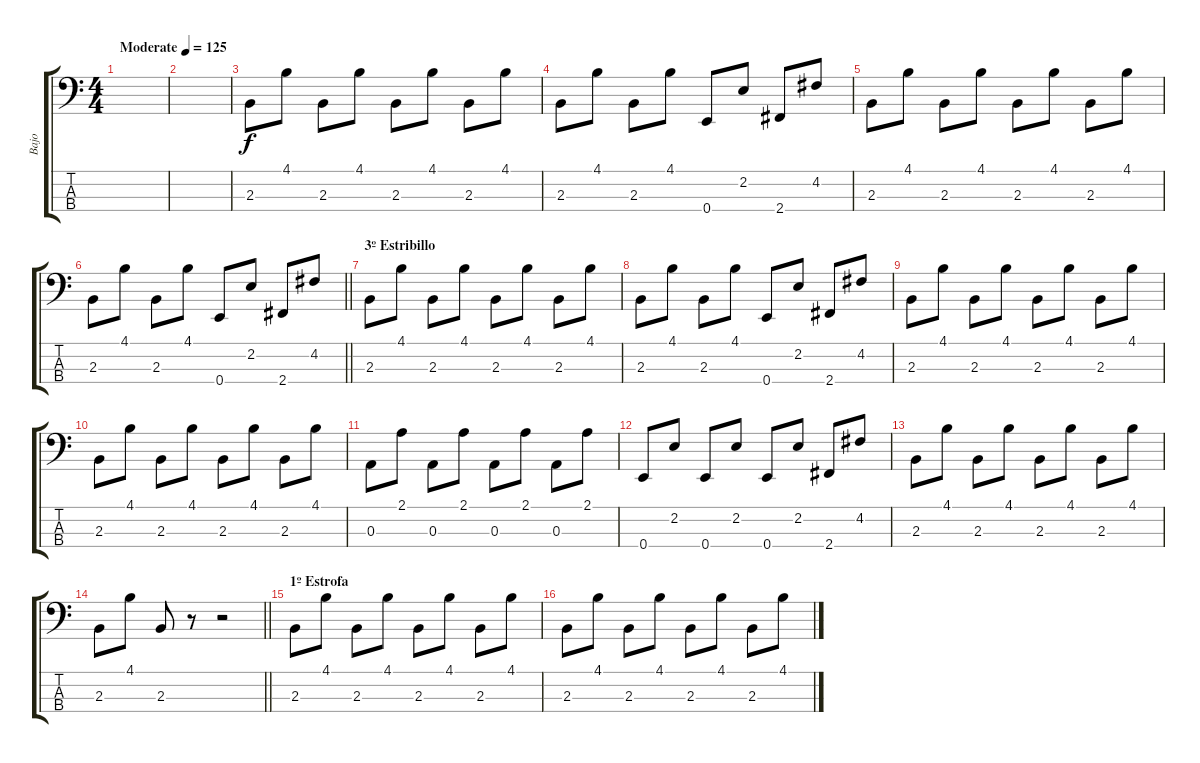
\track ("Bajo" "Bajo") {instrument electricbassfinger}
\staff {score tabs}
\tuning (G2 D2 A1 E1) {hide}
\ts (4 4)
\tempo (125 "Moderate")
\clef f4
\ks c
|
|
2.3.8 4.1.8 2.3.8 4.1.8 2.3.8 4.1.8 2.3.8 4.1.8 |
2.3.8 4.1.8 2.3.8 4.1.8 0.4.8 2.2.8 2.4.8 4.2.8 |
2.3.8 4.1.8 2.3.8 4.1.8 2.3.8 4.1.8 2.3.8 4.1.8 |
\barLineRight lightlight
2.3.8 4.1.8 2.3.8 4.1.8 0.4.8 2.2.8 2.4.8 4.2.8 |
\section ("" "3º Estribillo")
2.3.8 4.1.8 2.3.8 4.1.8 2.3.8 4.1.8 2.3.8 4.1.8 |
2.3.8 4.1.8 2.3.8 4.1.8 0.4.8 2.2.8 2.4.8 4.2.8 |
2.3.8 4.1.8 2.3.8 4.1.8 2.3.8 4.1.8 2.3.8 4.1.8 |
2.3.8 4.1.8 2.3.8 4.1.8 2.3.8 4.1.8 2.3.8 4.1.8 |
0.3.8 2.1.8 0.3.8 2.1.8 0.3.8 2.1.8 0.3.8 2.1.8 |
0.4.8 2.2.8 0.4.8 2.2.8 0.4.8 2.2.8 2.4.8 4.2.8 |
2.3.8 4.1.8 2.3.8 4.1.8 2.3.8 4.1.8 2.3.8 4.1.8 |
\barLineRight lightlight
2.3.8 4.1.8 2.3.8 r.8 r.2 |
\section ("" "1º Estrofa")
2.3.8 4.1.8 2.3.8 4.1.8 2.3.8 4.1.8 2.3.8 4.1.8 |
2.3.8 4.1.8 2.3.8 4.1.8 2.3.8 4.1.8 2.3.8 4.1.8
